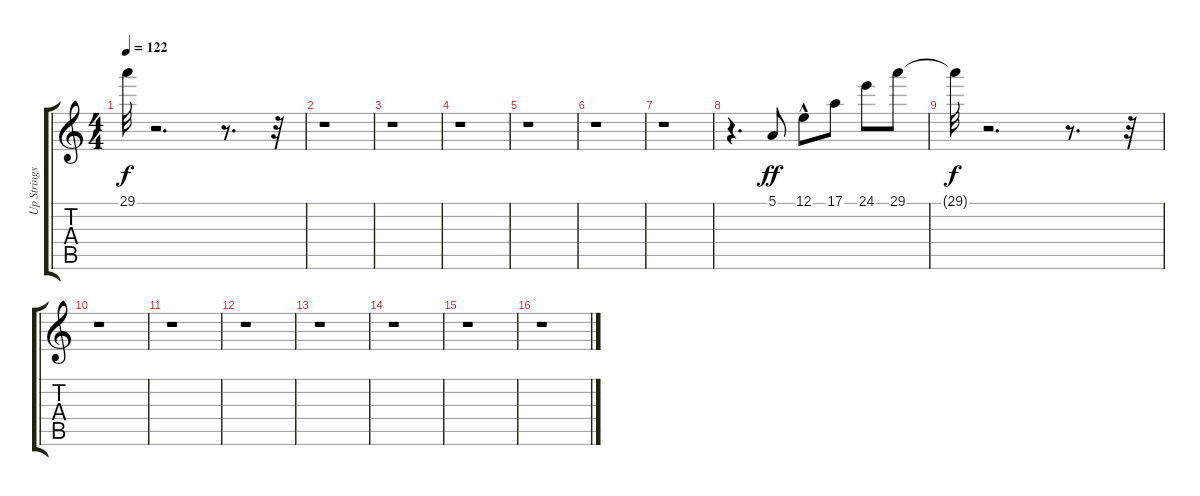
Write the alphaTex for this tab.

\track ("Up Strings" "Up Strings") {instrument stringensemble1}
\staff {score tabs}
\tuning (E4 B3 G3 D3 A2 E2) {hide}
\ts (4 4)
\tempo 122
\clef g2
\ks c
29.1{t}.32{dy f} r.2{d} r.8{d} r.32 |
r.1 |
r.1 |
r.1 |
r.1 |
r.1 |
r.1 |
r.4{d} 5.1.8{dy ff} 12.1{hac}.8 17.1.8 24.1.8 29.1.8 |
29.1{t}.32{dy f} r.2{d} r.8{d} r.32 |
r.1 |
r.1 |
r.1 |
r.1 |
r.1 |
r.1 |
r.1
